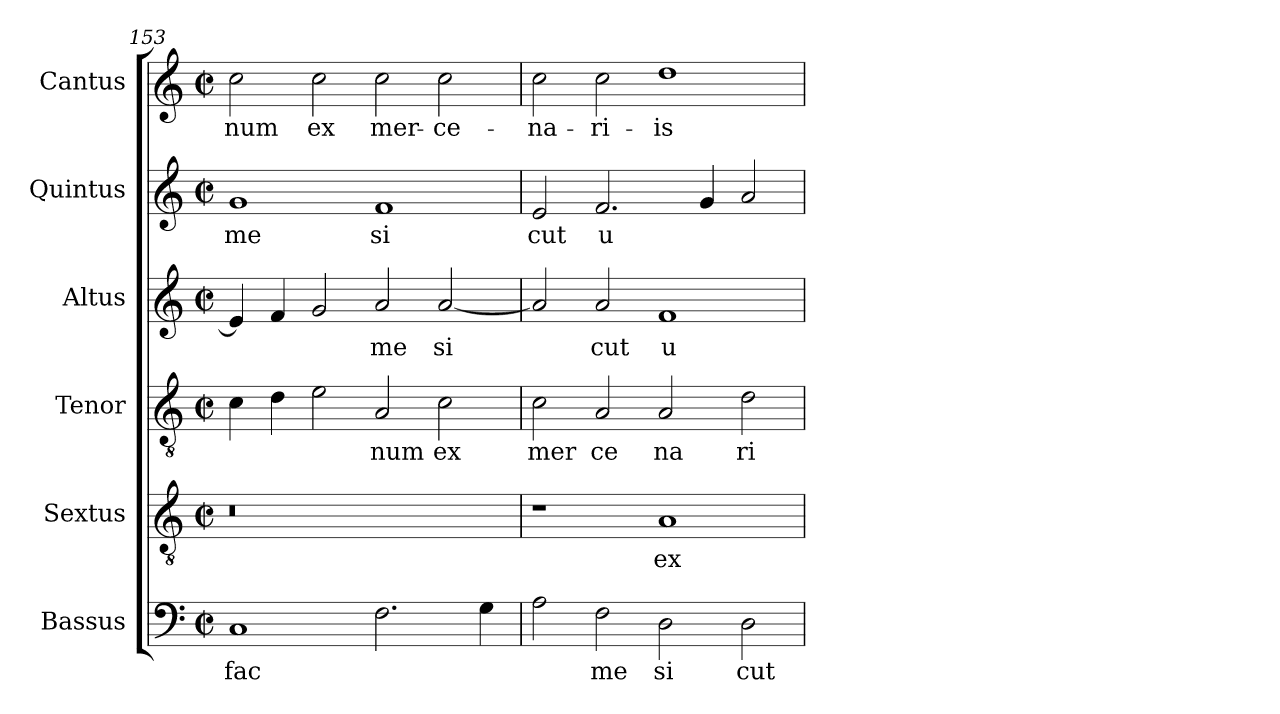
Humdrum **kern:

**kern	**text	**kern	**text	**kern	**text	**kern	**text	**kern	**text	**kern	**text
*part6	*part6	*part5	*part5	*part4	*part4	*part3	*part3	*part2	*part2	*part1	*part1
*staff6	*staff6	*staff5	*staff5	*staff4	*staff4	*staff3	*staff3	*staff2	*staff2	*staff1	*staff1
*I"Bassus	*	*I"Sextus	*	*I"Tenor	*	*I"Altus	*	*I"Quintus	*	*I"Cantus	*
*clefF4	*	*clefGv2	*	*clefGv2	*	*clefG2	*	*clefG2	*	*clefG2	*
*	*	*	*	*k[]	*	*k[]	*	*k[]	*	*	*
*	*	*	*	*C:	*	*C:	*	*C:	*	*	*
*M2/2	*	*M2/2	*	*M2/2	*	*M2/2	*	*M2/2	*	*M2/2	*
*met(c|)	*	*met(c|)	*	*met(c|)	*	*met(c|)	*	*met(c|)	*	*met(c|)	*
=153	=153	=153	=153	=153	=153	=153	=153	=153	=153	=153	=153
!	!LO:LY:b:cj	!	!	!	!	!	!	!	!LO:LY:b:cj	!	!LO:LY:b:cj
1C	fac	0r	.	4c\	.	4e/]	.	1g	me	2cc\	num
.	.	.	.	4d\	.	4f/	.	.	.	.	.
!	!	!	!	!	!	!	!	!	!	!	!LO:LY:b:cj
.	.	.	.	2e\	.	2g/	.	.	.	2cc\	ex
!	!	!	!	!	!LO:LY:b:cj	!	!LO:LY:b:cj	!	!LO:LY:b:cj	!	!LO:LY:b:cj
2.F\	.	.	.	2A/	num	2a/	me	1f	si	2cc\	mer-
!	!	!	!	!	!LO:LY:b:cj	!	!LO:LY:b:cj	!	!	!	!LO:LY:b:cj
.	.	.	.	2c\	ex	[<2a/	si	.	.	2cc\	-ce-
4G\	.	.	.	.	.	.	.	.	.	.	.
=154	=154	=154	=154	=154	=154	=154	=154	=154	=154	=154	=154
!	!	!	!	!	!LO:LY:b:cj	!	!	!	!LO:LY:b:cj	!	!LO:LY:b:cj
2A\	.	1r	.	2c\	mer	2a/]	.	2e/	cut	2cc\	-na-
!	!LO:LY:b:cj	!	!	!	!LO:LY:b:cj	!	!LO:LY:b:cj	!	!LO:LY:b:cj	!	!LO:LY:b:cj
2F\	me	.	.	2A/	ce	2a/	cut	2.f/	u	2cc\	-ri-
!	!LO:LY:b:cj	!	!LO:LY:b:cj	!	!LO:LY:b:cj	!	!LO:LY:b:cj	!	!	!	!LO:LY:b:cj
2D\	si	1A	ex	2A/	na	1f	u	.	.	1dd	-is
.	.	.	.	.	.	.	.	4g/	.	.	.
!	!LO:LY:b:cj	!	!	!	!LO:LY:b:cj	!	!	!	!	!	!
2D\	cut	.	.	2d\	ri	.	.	2a/	.	.	.
=	=	=	=	=	=	=	=	=	=	=	=
*-	*-	*-	*-	*-	*-	*-	*-	*-	*-	*-	*-
